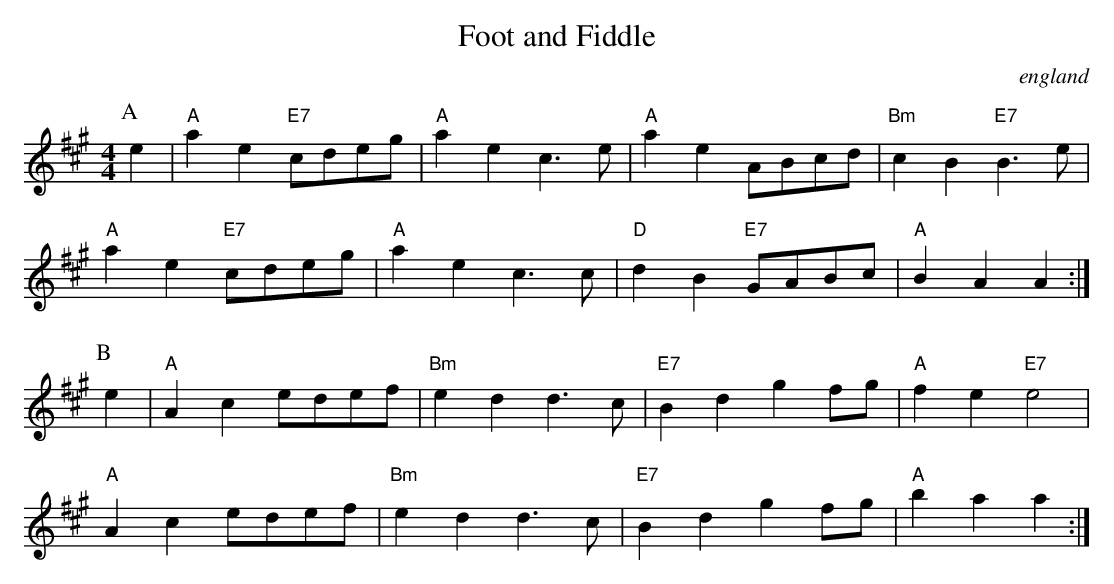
X:1
T:Foot and Fiddle
O:england
M:4/4
L:1/4
K:A
P:A
e|"A"ae "E7"c/2d/2e/2g/2|"A"ae c3/2e/2|"A"ae A/2B/2c/2d/2|"Bm"cB "E7"B3/2e/2|
"A"ae "E7"c/2d/2e/2g/2|"A"ae c3/2c/2|"D"dB "E7"G/2A/2B/2c/2|"A"BA A:|
P:B
e|"A"Ac e/2d/2e/2f/2|"Bm"ed d3/2c/2|"E7"Bd gf/2g/2|"A"fe "E7"e2|
"A"Ac e/2d/2e/2f/2|"Bm"ed d3/2c/2|"E7"Bd gf/2g/2|"A"ba a:|
